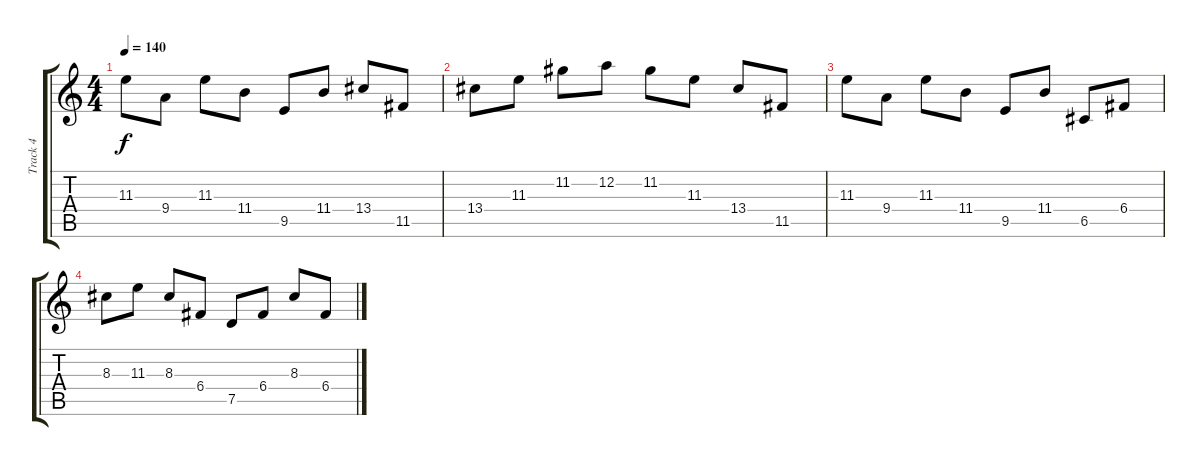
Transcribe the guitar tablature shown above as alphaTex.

\track ("Track 4" "Track 4") {instrument electricguitarjazz}
\staff {score tabs}
\tuning (D4 A3 F3 C3 G2 D2) {hide}
\ts (4 4)
\tempo 140
\clef g2
\ks c
11.3.8{dy f} 9.4.8 11.3.8 11.4.8 9.5.8 11.4.8 13.4.8 11.5.8 |
13.4.8 11.3.8 11.2.8 12.2.8 11.2.8 11.3.8 13.4.8 11.5.8 |
11.3.8 9.4.8 11.3.8 11.4.8 9.5.8 11.4.8 6.5.8 6.4.8 |
8.3.8{volume 0} 11.3.8 8.3.8 6.4.8 7.5.8 6.4.8 8.3.8 6.4.8
